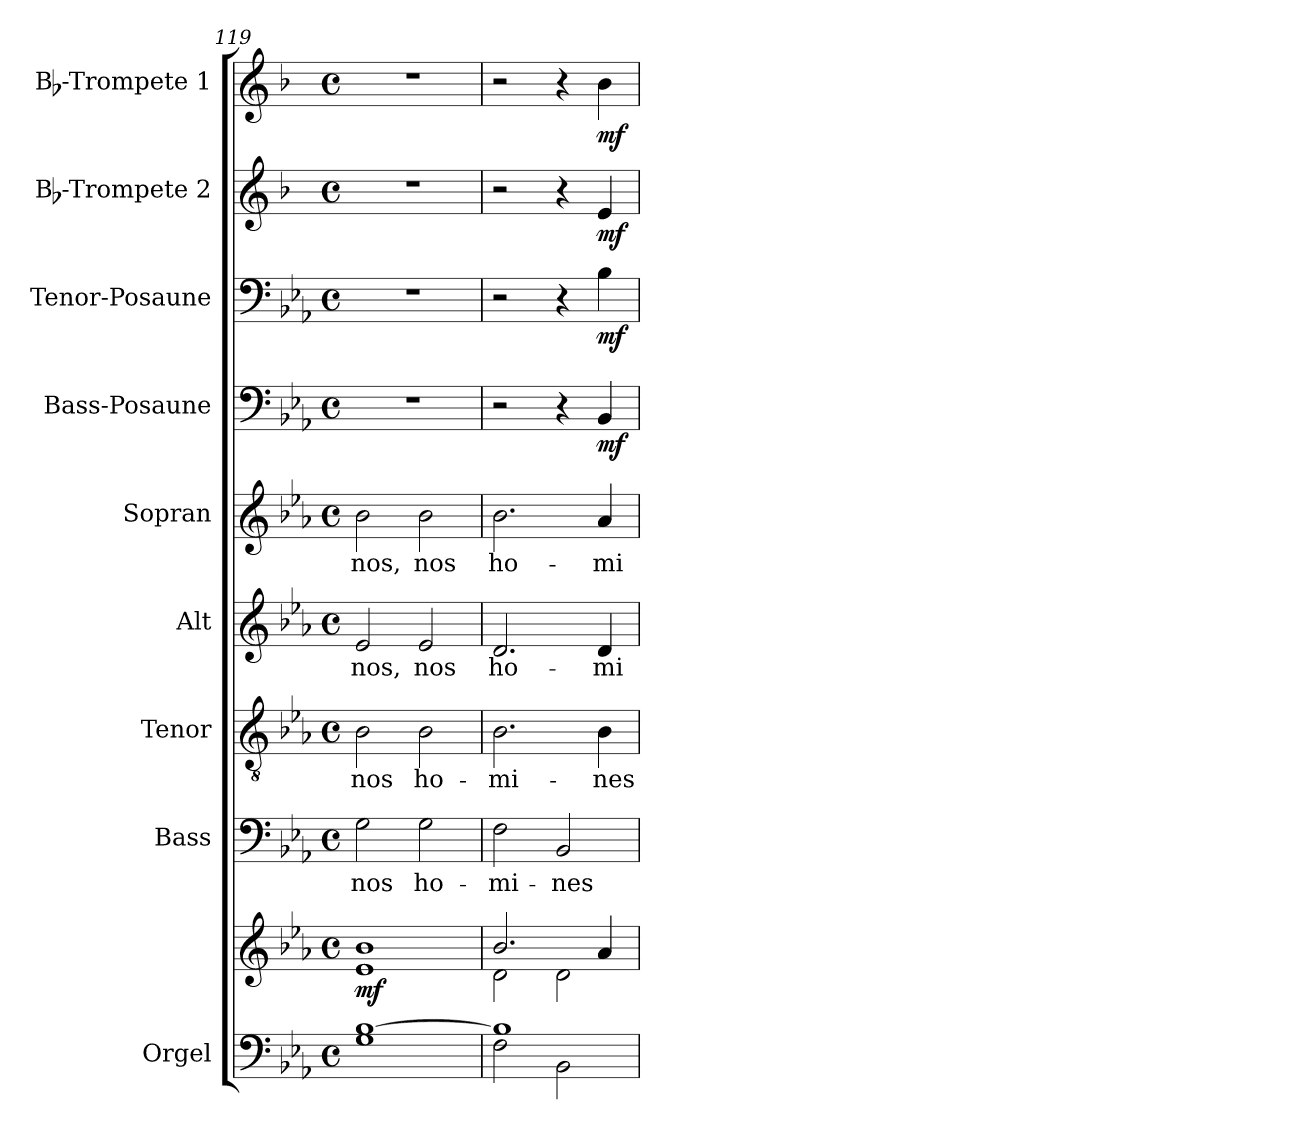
**kern	**kern	**dynam	**kern	**text	**kern	**text	**kern	**text	**kern	**text	**kern	**dynam	**kern	**dynam	**kern	**dynam	**kern	**dynam
*part9	*part9	*part9	*part8	*part8	*part7	*part7	*part6	*part6	*part5	*part5	*part4	*part4	*part3	*part3	*part2	*part2	*part1	*part1
*staff10	*staff9	*staff9/10	*staff8	*staff8	*staff7	*staff7	*staff6	*staff6	*staff5	*staff5	*staff4	*staff4	*staff3	*staff3	*staff2	*staff2	*staff1	*staff1
*I"Orgel	*	*	*I"Bass	*	*I"Tenor	*	*I"Alt	*	*I"Sopran	*	*I"Bass-Posaune	*	*I"Tenor-Posaune	*	*I"Bb-Trompete 2	*	*I"Bb-Trompete 1	*
*I'Org.	*	*	*I'B.	*	*I'T.	*	*I'A.	*	*I'S.	*	*I'B. Pos.	*	*I'T. Pos.	*	*I'Trp. 2	*	*I'Trp. 1	*
*clefF4	*clefG2	*	*clefF4	*	*clefGv2	*	*clefG2	*	*clefG2	*	*clefF4	*	*clefF4	*	*clefG2	*	*clefG2	*
*	*	*	*	*	*	*	*	*	*	*	*	*	*	*	*ITrd1c2	*	*ITrd1c2	*
*k[b-e-a-]	*k[b-e-a-]	*	*k[b-e-a-]	*	*k[b-e-a-]	*	*k[b-e-a-]	*	*k[b-e-a-]	*	*k[b-e-a-]	*	*k[b-e-a-]	*	*k[b-e-a-]	*	*k[b-e-a-]	*
*E-:	*E-:	*	*E-:	*	*E-:	*	*E-:	*	*E-:	*	*E-:	*	*E-:	*	*E-:	*	*E-:	*
*M4/4	*M4/4	*	*M4/4	*	*M4/4	*	*M4/4	*	*M4/4	*	*M4/4	*	*M4/4	*	*M4/4	*	*M4/4	*
*met(c)	*met(c)	*	*met(c)	*	*met(c)	*	*met(c)	*	*met(c)	*	*met(c)	*	*met(c)	*	*met(c)	*	*met(c)	*
=119	=119	=119	=119	=119	=119	=119	=119	=119	=119	=119	=119	=119	=119	=119	=119	=119	=119	=119
*^	*^	*	*	*	*	*	*	*	*	*	*	*	*	*	*	*	*	*
!	!	!	!	!LO:DY:b	!	!LO:LY:b	!	!LO:LY:b	!	!LO:LY:b	!	!LO:LY:b	!	!	!	!	!	!	!	!
[>1B-	1G	1b-	1e-	mf	2G\	nos	2B-\	nos	2e-/	nos,	2b-\	nos,	1r	.	1r	.	1r	.	1r	.
!	!	!	!	!	!	!LO:LY:b	!	!LO:LY:b	!	!LO:LY:b	!	!LO:LY:b	!	!	!	!	!	!	!	!
.	.	.	.	.	2G\	ho-	2B-\	ho-	2e-/	nos	2b-\	nos	.	.	.	.	.	.	.	.
=120	=120	=120	=120	=120	=120	=120	=120	=120	=120	=120	=120	=120	=120	=120	=120	=120	=120	=120	=120	=120
!	!	!	!	!	!	!LO:LY:b	!	!LO:LY:b	!	!LO:LY:b	!	!LO:LY:b	!	!	!	!	!	!	!	!
1B-]	2F\	2.b-/	2d\	.	2F\	-mi-	2.B-\	-mi-	2.d/	ho-	2.b-\	ho-	2r	.	2r	.	2r	.	2r	.
!	!	!	!	!	!	!LO:LY:b	!	!	!	!	!	!	!	!	!	!	!	!	!	!
.	2BB-\	.	2d\	.	2BB-/	-nes	.	.	.	.	.	.	4r	.	4r	.	4r	.	4r	.
!	!	!	!	!	!	!	!	!LO:LY:b	!	!LO:LY:b	!	!LO:LY:b	!	!LO:DY:b	!	!LO:DY:b	!	!LO:DY:b	!	!LO:DY:b
.	.	4a-/	.	.	.	.	4B-\	-nes	4d/	-mi-	4a-/	-mi-	4BB-/	mf	4B-\	mf	4d/	mf	4a-\	mf
*v	*v	*	*	*	*	*	*	*	*	*	*	*	*	*	*	*	*	*	*	*
*	*v	*v	*	*	*	*	*	*	*	*	*	*	*	*	*	*	*	*	*
=	=	=	=	=	=	=	=	=	=	=	=	=	=	=	=	=	=	=
*-	*-	*-	*-	*-	*-	*-	*-	*-	*-	*-	*-	*-	*-	*-	*-	*-	*-	*-
